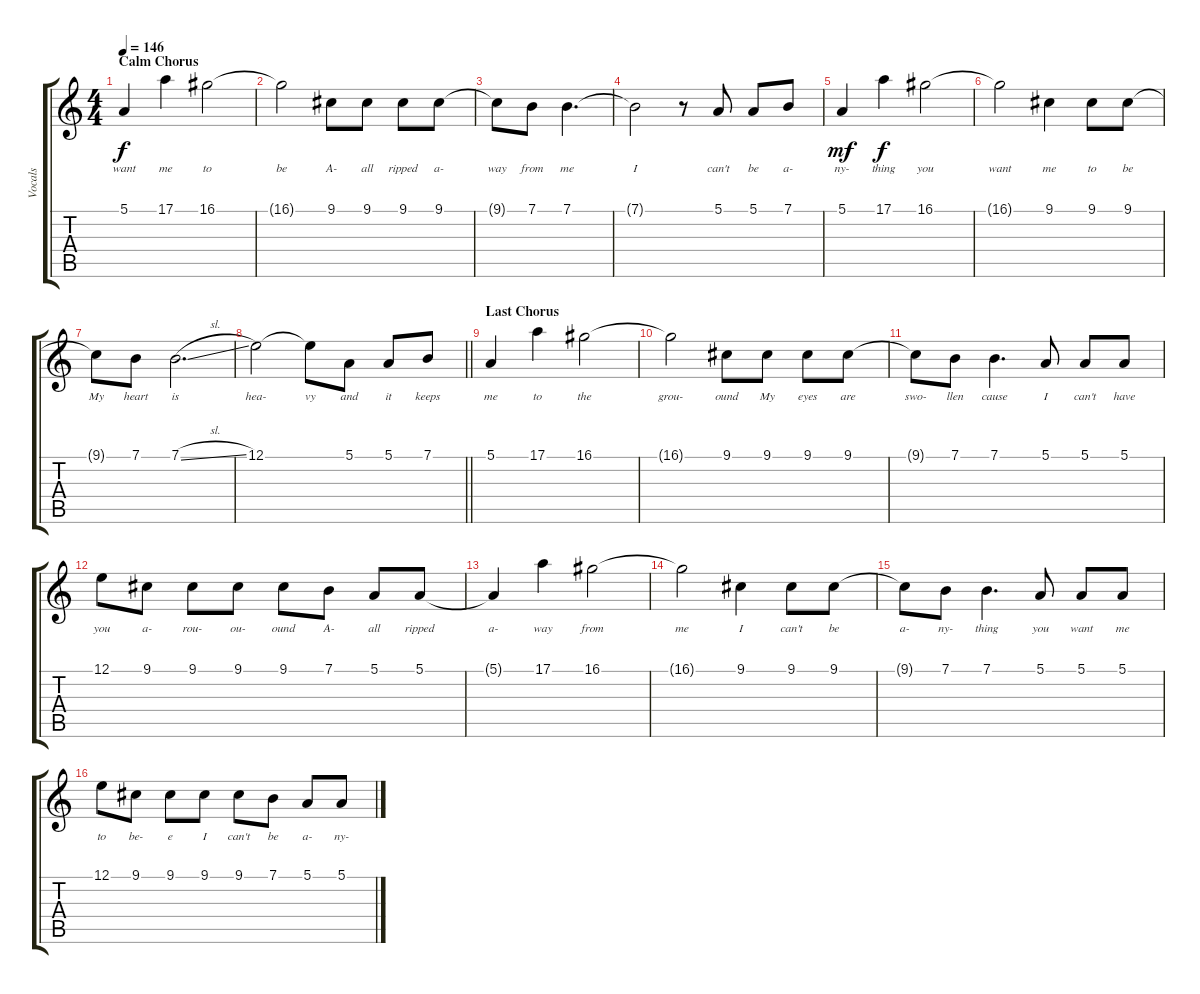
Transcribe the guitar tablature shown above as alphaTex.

\track ("Vocals" "Vocals") {instrument lead1square}
\staff {score tabs}
\tuning (E4 B3 G3 D3 A2 E2) {hide}
\ts (4 4)
\section ("" "Calm Chorus")
\tempo 146
\clef g2
\ks c
5.1.4{lyrics (0 "want") lyrics (1 "") lyrics (2 "") lyrics (3 "") lyrics (4 "") dy f} 17.1.4{lyrics (0 "me") lyrics (1 "") lyrics (2 "") lyrics (3 "") lyrics (4 "")} 16.1.2{lyrics (0 "to") lyrics (1 "") lyrics (2 "") lyrics (3 "") lyrics (4 "")} |
16.1{t}.2{lyrics (0 "be") lyrics (1 "") lyrics (2 "") lyrics (3 "") lyrics (4 "")} 9.1.8{lyrics (0 "A-") lyrics (1 "") lyrics (2 "") lyrics (3 "") lyrics (4 "")} 9.1.8{lyrics (0 "all") lyrics (1 "") lyrics (2 "") lyrics (3 "") lyrics (4 "")} 9.1.8{lyrics (0 "ripped") lyrics (1 "") lyrics (2 "") lyrics (3 "") lyrics (4 "")} 9.1.8{lyrics (0 "a-") lyrics (1 "") lyrics (2 "") lyrics (3 "") lyrics (4 "")} |
9.1{t}.8{lyrics (0 "way") lyrics (1 "") lyrics (2 "") lyrics (3 "") lyrics (4 "")} 7.1.8{lyrics (0 "from") lyrics (1 "") lyrics (2 "") lyrics (3 "") lyrics (4 "")} 7.1.4{d lyrics (0 "me") lyrics (1 "") lyrics (2 "") lyrics (3 "") lyrics (4 "")} |
7.1{t}.2{lyrics (0 "I") lyrics (1 "") lyrics (2 "") lyrics (3 "") lyrics (4 "")} r.8 5.1.8{lyrics (0 "can't") lyrics (1 "") lyrics (2 "") lyrics (3 "") lyrics (4 "")} 5.1.8{lyrics (0 "be") lyrics (1 "") lyrics (2 "") lyrics (3 "") lyrics (4 "")} 7.1.8{lyrics (0 "a-") lyrics (1 "") lyrics (2 "") lyrics (3 "") lyrics (4 "")} |
5.1.4{lyrics (0 "ny-") lyrics (1 "") lyrics (2 "") lyrics (3 "") lyrics (4 "") dy mf} 17.1.4{lyrics (0 "thing") lyrics (1 "") lyrics (2 "") lyrics (3 "") lyrics (4 "") dy f} 16.1.2{lyrics (0 "you") lyrics (1 "") lyrics (2 "") lyrics (3 "") lyrics (4 "")} |
16.1{t}.2{lyrics (0 "want") lyrics (1 "") lyrics (2 "") lyrics (3 "") lyrics (4 "")} 9.1.4{lyrics (0 "me") lyrics (1 "") lyrics (2 "") lyrics (3 "") lyrics (4 "")} 9.1.8{lyrics (0 "to") lyrics (1 "") lyrics (2 "") lyrics (3 "") lyrics (4 "")} 9.1.8{lyrics (0 "be") lyrics (1 "") lyrics (2 "") lyrics (3 "") lyrics (4 "")} |
9.1{t}.8{lyrics (0 "My") lyrics (1 "") lyrics (2 "") lyrics (3 "") lyrics (4 "")} 7.1.8{lyrics (0 "heart") lyrics (1 "") lyrics (2 "") lyrics (3 "") lyrics (4 "")} 7.1{sl}.2{d lyrics (0 "is") lyrics (1 "") lyrics (2 "") lyrics (3 "") lyrics (4 "")} |
\barLineRight lightlight
12.1.2{lyrics (0 "hea-") lyrics (1 "") lyrics (2 "") lyrics (3 "") lyrics (4 "")} 12.1{t}.8{lyrics (0 "vy") lyrics (1 "") lyrics (2 "") lyrics (3 "") lyrics (4 "")} 5.1.8{lyrics (0 "and") lyrics (1 "") lyrics (2 "") lyrics (3 "") lyrics (4 "")} 5.1.8{lyrics (0 "it") lyrics (1 "") lyrics (2 "") lyrics (3 "") lyrics (4 "")} 7.1.8{lyrics (0 "keeps") lyrics (1 "") lyrics (2 "") lyrics (3 "") lyrics (4 "")} |
\section ("" "Last Chorus")
5.1.4{lyrics (0 "me") lyrics (1 "") lyrics (2 "") lyrics (3 "") lyrics (4 "")} 17.1.4{lyrics (0 "to") lyrics (1 "") lyrics (2 "") lyrics (3 "") lyrics (4 "")} 16.1.2{lyrics (0 "the") lyrics (1 "") lyrics (2 "") lyrics (3 "") lyrics (4 "")} |
16.1{t}.2{lyrics (0 "grou-") lyrics (1 "") lyrics (2 "") lyrics (3 "") lyrics (4 "")} 9.1.8{lyrics (0 "ound") lyrics (1 "") lyrics (2 "") lyrics (3 "") lyrics (4 "")} 9.1.8{lyrics (0 "My") lyrics (1 "") lyrics (2 "") lyrics (3 "") lyrics (4 "")} 9.1.8{lyrics (0 "eyes") lyrics (1 "") lyrics (2 "") lyrics (3 "") lyrics (4 "")} 9.1.8{lyrics (0 "are") lyrics (1 "") lyrics (2 "") lyrics (3 "") lyrics (4 "")} |
9.1{t}.8{lyrics (0 "swo-") lyrics (1 "") lyrics (2 "") lyrics (3 "") lyrics (4 "")} 7.1.8{lyrics (0 "llen") lyrics (1 "") lyrics (2 "") lyrics (3 "") lyrics (4 "")} 7.1.4{d lyrics (0 "cause") lyrics (1 "") lyrics (2 "") lyrics (3 "") lyrics (4 "")} 5.1.8{lyrics (0 "I") lyrics (1 "") lyrics (2 "") lyrics (3 "") lyrics (4 "")} 5.1.8{lyrics (0 "can't") lyrics (1 "") lyrics (2 "") lyrics (3 "") lyrics (4 "")} 5.1.8{lyrics (0 "have") lyrics (1 "") lyrics (2 "") lyrics (3 "") lyrics (4 "")} |
12.1.8{lyrics (0 "you") lyrics (1 "") lyrics (2 "") lyrics (3 "") lyrics (4 "")} 9.1.8{lyrics (0 "a-") lyrics (1 "") lyrics (2 "") lyrics (3 "") lyrics (4 "")} 9.1.8{lyrics (0 "rou-") lyrics (1 "") lyrics (2 "") lyrics (3 "") lyrics (4 "")} 9.1.8{lyrics (0 "ou-") lyrics (1 "") lyrics (2 "") lyrics (3 "") lyrics (4 "")} 9.1.8{lyrics (0 "ound") lyrics (1 "") lyrics (2 "") lyrics (3 "") lyrics (4 "")} 7.1.8{lyrics (0 "A-") lyrics (1 "") lyrics (2 "") lyrics (3 "") lyrics (4 "")} 5.1.8{lyrics (0 "all") lyrics (1 "") lyrics (2 "") lyrics (3 "") lyrics (4 "")} 5.1.8{lyrics (0 "ripped") lyrics (1 "") lyrics (2 "") lyrics (3 "") lyrics (4 "")} |
5.1{t}.4{lyrics (0 "a-") lyrics (1 "") lyrics (2 "") lyrics (3 "") lyrics (4 "")} 17.1.4{lyrics (0 "way") lyrics (1 "") lyrics (2 "") lyrics (3 "") lyrics (4 "")} 16.1.2{lyrics (0 "from") lyrics (1 "") lyrics (2 "") lyrics (3 "") lyrics (4 "")} |
16.1{t}.2{lyrics (0 "me") lyrics (1 "") lyrics (2 "") lyrics (3 "") lyrics (4 "")} 9.1.4{lyrics (0 "I") lyrics (1 "") lyrics (2 "") lyrics (3 "") lyrics (4 "")} 9.1.8{lyrics (0 "can't") lyrics (1 "") lyrics (2 "") lyrics (3 "") lyrics (4 "")} 9.1.8{lyrics (0 "be") lyrics (1 "") lyrics (2 "") lyrics (3 "") lyrics (4 "")} |
9.1{t}.8{lyrics (0 "a-") lyrics (1 "") lyrics (2 "") lyrics (3 "") lyrics (4 "")} 7.1.8{lyrics (0 "ny-") lyrics (1 "") lyrics (2 "") lyrics (3 "") lyrics (4 "")} 7.1.4{d lyrics (0 "thing") lyrics (1 "") lyrics (2 "") lyrics (3 "") lyrics (4 "")} 5.1.8{lyrics (0 "you") lyrics (1 "") lyrics (2 "") lyrics (3 "") lyrics (4 "")} 5.1.8{lyrics (0 "want") lyrics (1 "") lyrics (2 "") lyrics (3 "") lyrics (4 "")} 5.1.8{lyrics (0 "me") lyrics (1 "") lyrics (2 "") lyrics (3 "") lyrics (4 "")} |
12.1.8{lyrics (0 "to") lyrics (1 "") lyrics (2 "") lyrics (3 "") lyrics (4 "")} 9.1.8{lyrics (0 "be-") lyrics (1 "") lyrics (2 "") lyrics (3 "") lyrics (4 "")} 9.1.8{lyrics (0 "e") lyrics (1 "") lyrics (2 "") lyrics (3 "") lyrics (4 "")} 9.1.8{lyrics (0 "I") lyrics (1 "") lyrics (2 "") lyrics (3 "") lyrics (4 "")} 9.1.8{lyrics (0 "can't") lyrics (1 "") lyrics (2 "") lyrics (3 "") lyrics (4 "")} 7.1.8{lyrics (0 "be") lyrics (1 "") lyrics (2 "") lyrics (3 "") lyrics (4 "")} 5.1.8{lyrics (0 "a-") lyrics (1 "") lyrics (2 "") lyrics (3 "") lyrics (4 "")} 5.1.8{lyrics (0 "ny-") lyrics (1 "") lyrics (2 "") lyrics (3 "") lyrics (4 "")}
